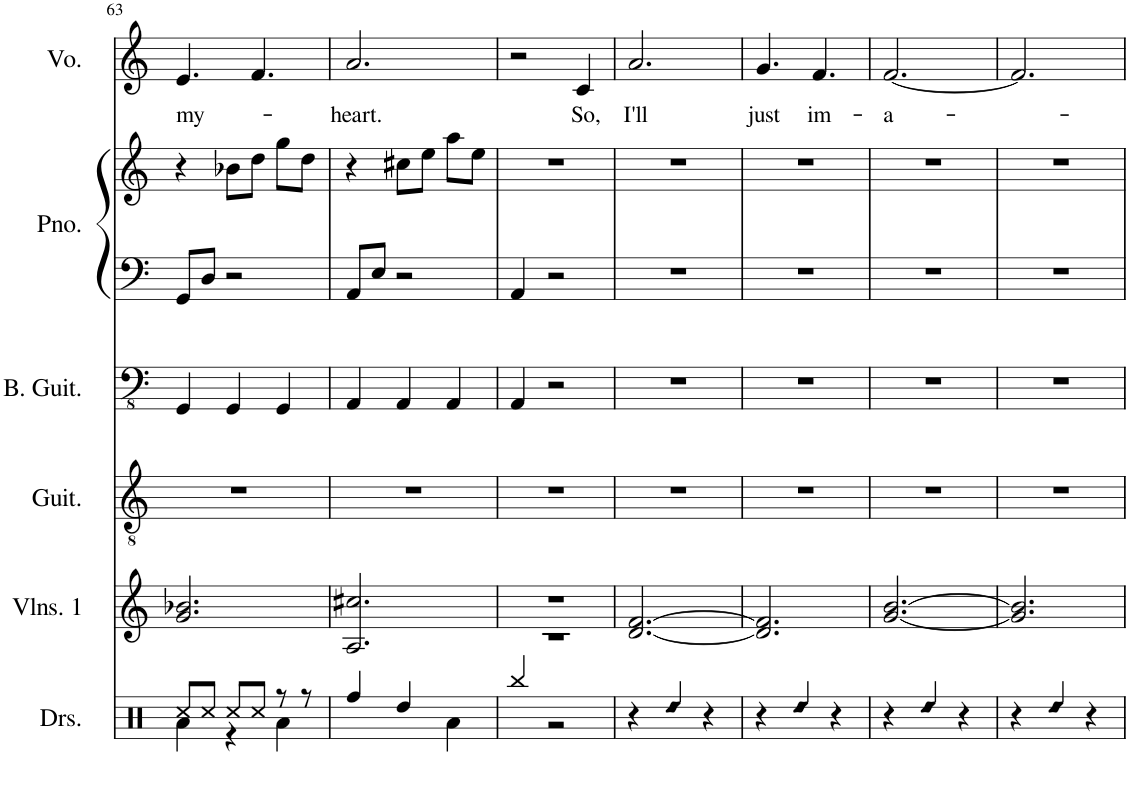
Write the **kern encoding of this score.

**kern	**kern	**kern	**kern	**kern	**kern	**kern	**text
*part6	*part5	*part4	*part3	*part2	*part2	*part1	*part1
*staff7	*staff6	*staff5	*staff4	*staff3	*staff2	*staff1	*staff1
*I"Drumset	*I"Violins 1	*I"Guitar	*I"Bass Guitar	*I"Piano	*	*I"Voice	*
*I'Drs.	*I'Vlns. 1	*I'Guit.	*I'B. Guit.	*I'Pno.	*	*I'Vo.	*
!!LO:PB:g=z
*clefX	*clefG2	*clefGv2	*clefFv4	*clefF4	*clefG2	*clefG2	*
*k[]	*k[]	*k[]	*k[]	*k[]	*k[]	*k[]	*
*M3/4	*M3/4	*M3/4	*M3/4	*M3/4	*M3/4	*M3/4	*
=63	=63	=63	=63	=63	=63	=63	=63
*^	*	*	*	*	*	*	*
!	!	!	!	!	!	!	!	!LO:LY:b
8Rcc/L	4Ra\	2.g/ 2.b-X/	2.r	4GGG/	8GG/L	4r	4.e/	my-
8Rcc/J	.	.	.	.	8D/J	.	.	.
8Rcc/L	4r	.	.	4GGG/	2r	8b-X\L	.	.
8Rcc/J	.	.	.	.	.	8dd\J	4.f/	.
8r	4Ra\	.	.	4GGG/	.	8gg\L	.	.
8r	.	.	.	.	.	8dd\J	.	.
*v	*v	*	*	*	*	*	*	*
=64	=64	=64	=64	=64	=64	=64	=64
!	!	!	!	!	!	!	!LO:LY:b
4Rff/	2.A/ 2.cc#X/	2.r	4AAA/	8AA/L	4r	2.a/	-heart.
.	.	.	.	8E/J	.	.	.
4Rdd/	.	.	4AAA/	2r	8cc#X\L	.	.
.	.	.	.	.	8ee\J	.	.
4Ra\	.	.	4AAA/	.	8aa\L	.	.
.	.	.	.	.	8ee\J	.	.
=65	=65	=65	=65	=65	=65	=65	=65
*^	*	*	*	*	*	*	*
2.r	4Rbb/	2.r	2.r	4AAA/	4AA/	2.r	2r	.
.	2r	.	.	2r	2r	.	.	.
!	!	!	!	!	!	!	!	!LO:LY:b
.	.	.	.	.	.	.	4c/	So,
*v	*v	*	*	*	*	*	*	*
=66	=66	=66	=66	=66	=66	=66	=66
!	!	!	!	!	!	!	!LO:LY:b
4r	[2.d/ [2.f/	2.r	2.r	2.r	2.r	2.a/	I'll
!LO:N:head=diamond	!	!	!	!	!	!	!
4Rdd/	.	.	.	.	.	.	.
4r	.	.	.	.	.	.	.
=67	=67	=67	=67	=67	=67	=67	=67
!	!	!	!	!	!	!	!LO:LY:b
4r	2.d/] 2.f/]	2.r	2.r	2.r	2.r	4.g/	just
!LO:N:head=diamond	!	!	!	!	!	!	!
4Rdd/	.	.	.	.	.	.	.
!	!	!	!	!	!	!	!LO:LY:b
.	.	.	.	.	.	4.f/	im-
4r	.	.	.	.	.	.	.
=68	=68	=68	=68	=68	=68	=68	=68
!	!	!	!	!	!	!	!LO:LY:b
4r	[2.g/ [2.b/	2.r	2.r	2.r	2.r	[2.f/	-a-
!LO:N:head=diamond	!	!	!	!	!	!	!
4Rdd/	.	.	.	.	.	.	.
4r	.	.	.	.	.	.	.
=69	=69	=69	=69	=69	=69	=69	=69
4r	2.g/] 2.b/]	2.r	2.r	2.r	2.r	2.f/]	.
!LO:N:head=diamond	!	!	!	!	!	!	!
4Rdd/	.	.	.	.	.	.	.
4r	.	.	.	.	.	.	.
=	=	=	=	=	=	=	=
*-	*-	*-	*-	*-	*-	*-	*-
